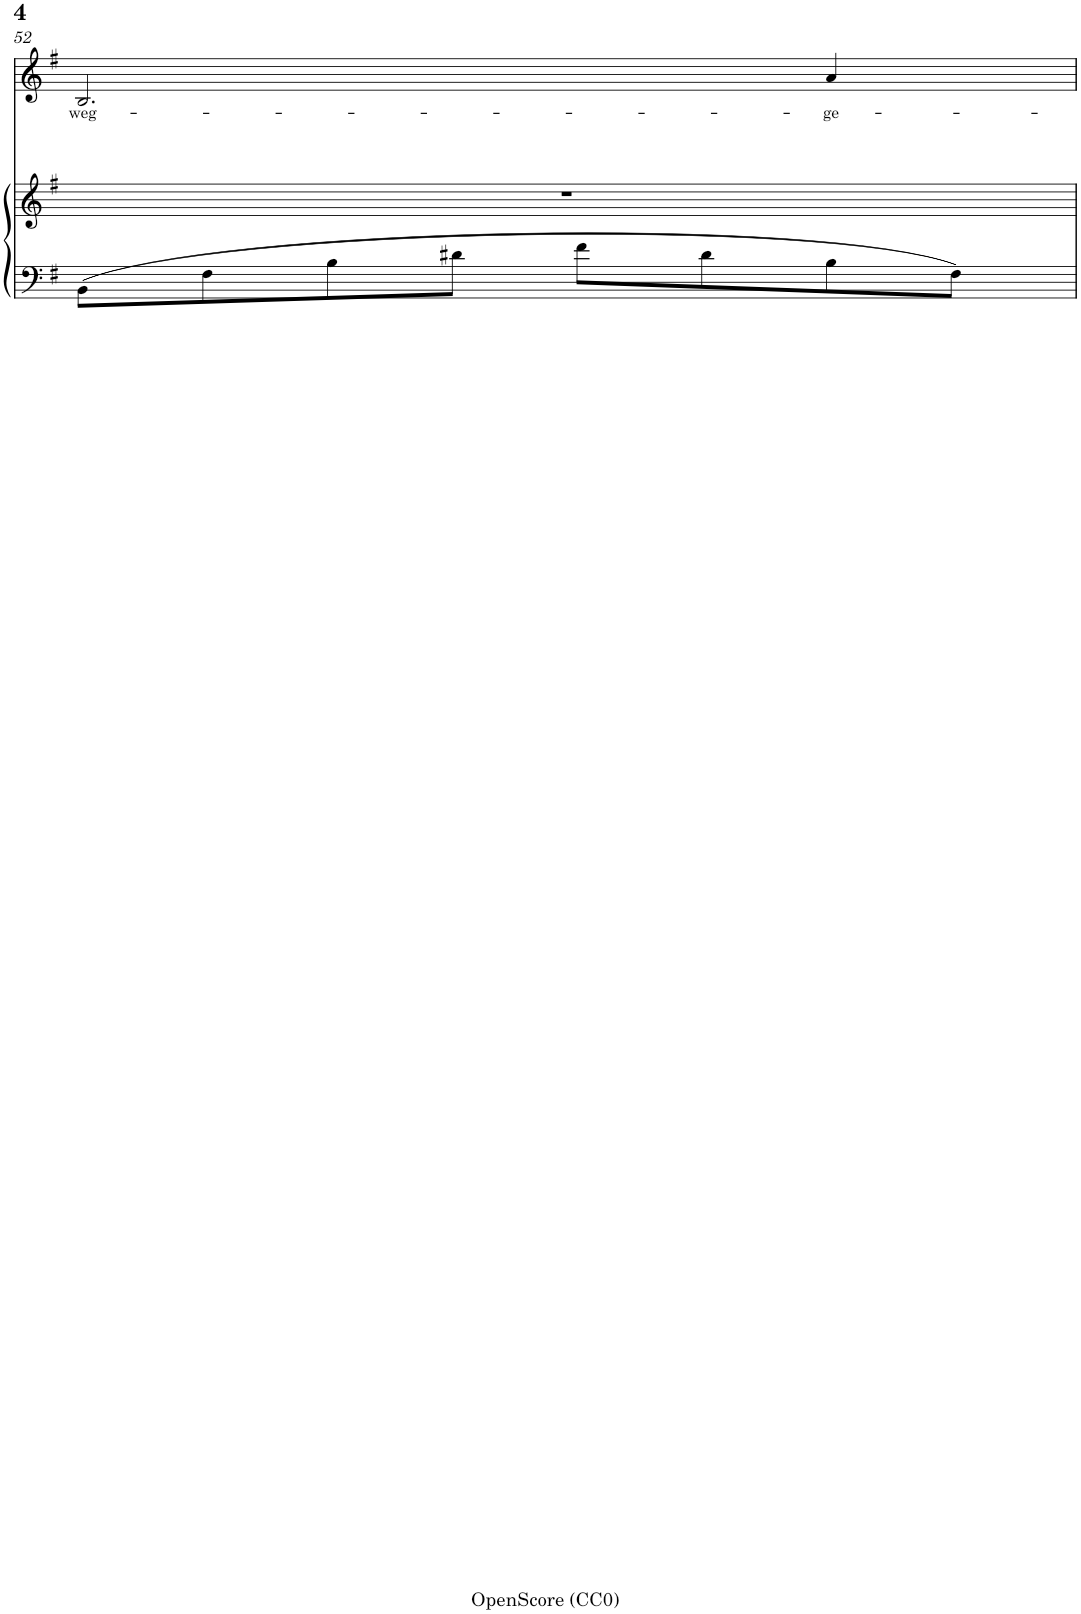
**kern	**kern	**kern	**text
*part2	*part2	*part1	*part1
*staff3	*staff2	*staff1	*staff1
*I"Piano	*	*I"Voice	*
*I'Pno	*	*	*
!!LO:PB:g=z
*clefF4	*clefG2	*clefG2	*
*k[f#]	*k[f#]	*k[f#]	*
*M4/4	*M4/4	*M4/4	*
*met(c)	*met(c)	*met(c)	*
=52	=52	=52	=52
!	!	!	!LO:LY:b
8BB\L	1r	2.B/	weg-
8F#\	.	.	.
8B\	.	.	.
8d#X\J	.	.	.
8f#\L	.	.	.
8d#\	.	.	.
!	!	!	!LO:LY:b
8B\	.	4a/	-ge-
8F#\J	.	.	.
=	=	=	=
*-	*-	*-	*-
